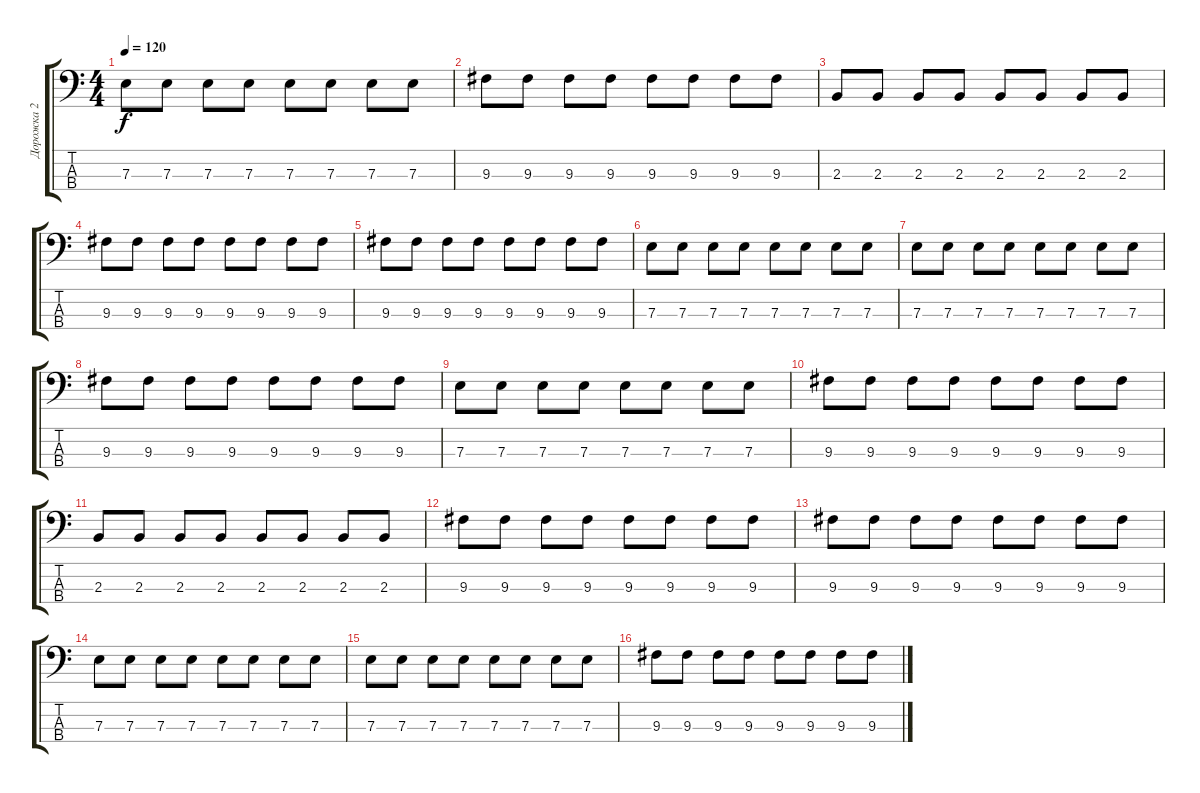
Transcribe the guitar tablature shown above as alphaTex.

\track ("Дорожка 2" "Дорожка 2") {instrument electricbassfinger}
\staff {score tabs}
\tuning (G2 D2 A1 E1) {hide}
\ts (4 4)
\tempo 120
\clef f4
\ks c
7.3.8{dy f} 7.3.8 7.3.8 7.3.8 7.3.8 7.3.8 7.3.8 7.3.8 |
9.3.8 9.3.8 9.3.8 9.3.8 9.3.8 9.3.8 9.3.8 9.3.8 |
2.3.8 2.3.8 2.3.8 2.3.8 2.3.8 2.3.8 2.3.8 2.3.8 |
9.3.8 9.3.8 9.3.8 9.3.8 9.3.8 9.3.8 9.3.8 9.3.8 |
9.3.8 9.3.8 9.3.8 9.3.8 9.3.8 9.3.8 9.3.8 9.3.8 |
7.3.8 7.3.8 7.3.8 7.3.8 7.3.8 7.3.8 7.3.8 7.3.8 |
7.3.8 7.3.8 7.3.8 7.3.8 7.3.8 7.3.8 7.3.8 7.3.8 |
9.3.8 9.3.8 9.3.8 9.3.8 9.3.8 9.3.8 9.3.8 9.3.8 |
7.3.8 7.3.8 7.3.8 7.3.8 7.3.8 7.3.8 7.3.8 7.3.8 |
9.3.8 9.3.8 9.3.8 9.3.8 9.3.8 9.3.8 9.3.8 9.3.8 |
2.3.8 2.3.8 2.3.8 2.3.8 2.3.8 2.3.8 2.3.8 2.3.8 |
9.3.8 9.3.8 9.3.8 9.3.8 9.3.8 9.3.8 9.3.8 9.3.8 |
9.3.8 9.3.8 9.3.8 9.3.8 9.3.8 9.3.8 9.3.8 9.3.8 |
7.3.8 7.3.8 7.3.8 7.3.8 7.3.8 7.3.8 7.3.8 7.3.8 |
7.3.8 7.3.8 7.3.8 7.3.8 7.3.8 7.3.8 7.3.8 7.3.8 |
9.3.8 9.3.8 9.3.8 9.3.8 9.3.8 9.3.8 9.3.8 9.3.8
